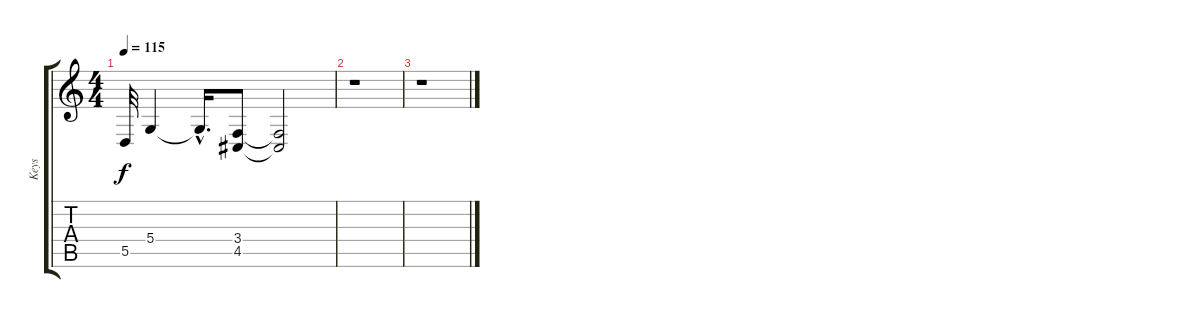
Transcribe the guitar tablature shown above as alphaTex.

\track ("Keys" "Keys") {instrument accordion}
\staff {score tabs}
\tuning (E4 B3 G3 D3 A2 E2) {hide}
\ts (4 4)
\tempo 115
\clef g2
\ks c
5.5.32{dy f} 5.4.4 5.4{hac t}.16{d} (3.4 4.5).8 (3.4{t} 4.5{t}).2 |
r.1 |
r.1
